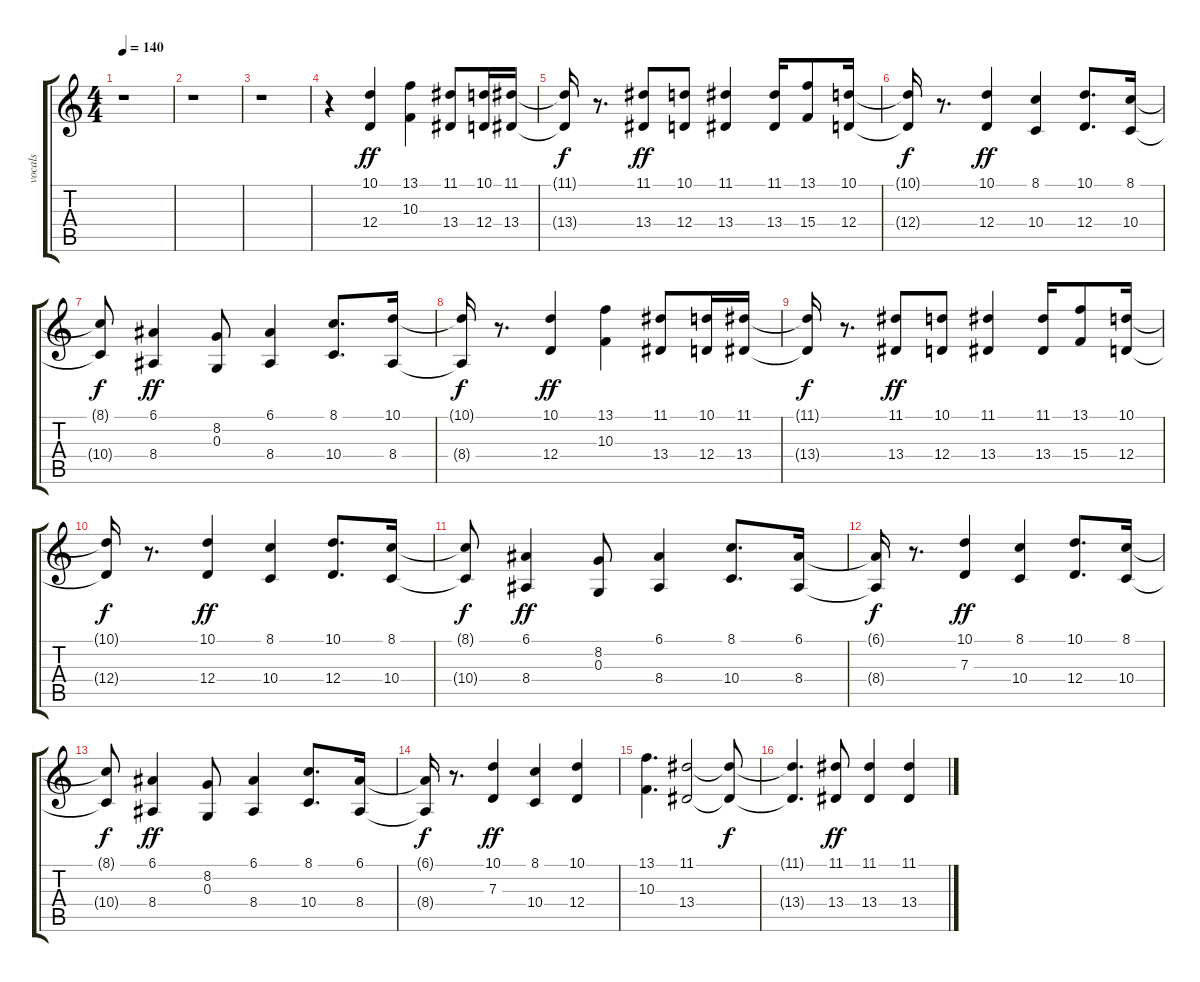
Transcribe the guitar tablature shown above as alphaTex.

\track ("vocals" "vocals") {instrument tuba}
\staff {score tabs}
\tuning (E4 B3 G3 D3 A2 E2) {hide}
\ts (4 4)
\tempo 140
\clef g2
\ks c
r.1{dy f} |
r.1 |
r.1 |
r.4 (10.1 12.4).4{dy ff} (13.1 10.3).4 (11.1 13.4).8 (10.1 12.4).16 (11.1 13.4).16 |
(11.1{t} 13.4{t}).16{dy f} r.8{d} (11.1 13.4).8{dy ff} (10.1 12.4).8 (11.1 13.4).4 (11.1 13.4).16 (13.1 15.4).8 (10.1 12.4).16 |
(10.1{t} 12.4{t}).16{dy f} r.8{d} (10.1 12.4).4{dy ff} (8.1 10.4).4 (10.1 12.4).8{d} (8.1 10.4).16 |
(8.1{t} 10.4{t}).8{dy f} (6.1 8.4).4{dy ff} (8.2 0.3).8 (6.1 8.4).4 (8.1 10.4).8{d} (10.1 8.4).16 |
(10.1{t} 8.4{t}).16{dy f} r.8{d} (10.1 12.4).4{dy ff} (13.1 10.3).4 (11.1 13.4).8 (10.1 12.4).16 (11.1 13.4).16 |
(11.1{t} 13.4{t}).16{dy f} r.8{d} (11.1 13.4).8{dy ff} (10.1 12.4).8 (11.1 13.4).4 (11.1 13.4).16 (13.1 15.4).8 (10.1 12.4).16 |
(10.1{t} 12.4{t}).16{dy f} r.8{d} (10.1 12.4).4{dy ff} (8.1 10.4).4 (10.1 12.4).8{d} (8.1 10.4).16 |
(8.1{t} 10.4{t}).8{dy f} (6.1 8.4).4{dy ff} (8.2 0.3).8 (6.1 8.4).4 (8.1 10.4).8{d} (6.1 8.4).16 |
(6.1{t} 8.4{t}).16{dy f} r.8{d} (10.1 7.3).4{dy ff} (8.1 10.4).4 (10.1 12.4).8{d} (8.1 10.4).16 |
(8.1{t} 10.4{t}).8{dy f} (6.1 8.4).4{dy ff} (8.2 0.3).8 (6.1 8.4).4 (8.1 10.4).8{d} (6.1 8.4).16 |
(6.1{t} 8.4{t}).16{dy f} r.8{d} (10.1 7.3).4{dy ff} (8.1 10.4).4 (10.1 12.4).4 |
(13.1 10.3).4{d} (11.1 13.4).2 (11.1{t} 13.4{t}).8{dy f} |
(11.1{t} 13.4{t}).4{d} (11.1 13.4).8{dy ff} (11.1 13.4).4 (11.1 13.4).4
